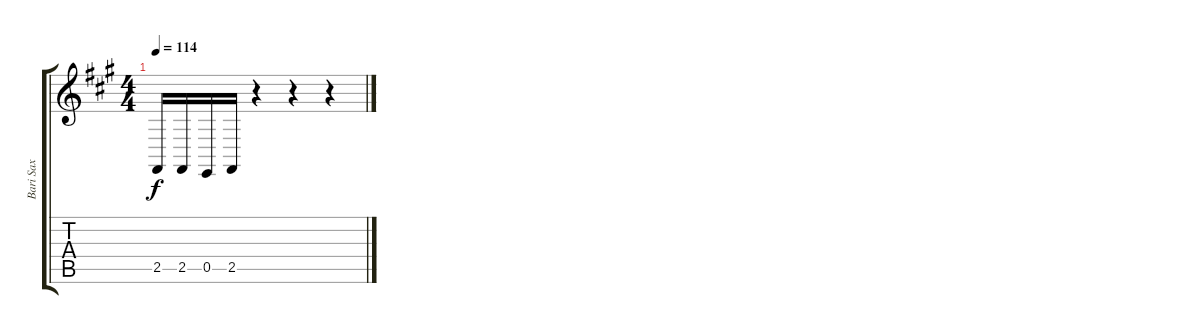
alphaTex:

\track ("Bari Sax" "Bari Sax") {instrument baritonesax}
\staff {score tabs}
\tuning (B3 Gb3 D3 A2 E2 B1) {hide}
\ts (4 4)
\tempo 114
\clef g2
\ks a
2.5.16{dy f} 2.5.16 0.5.16 2.5.16 r.4 r.4 r.4
